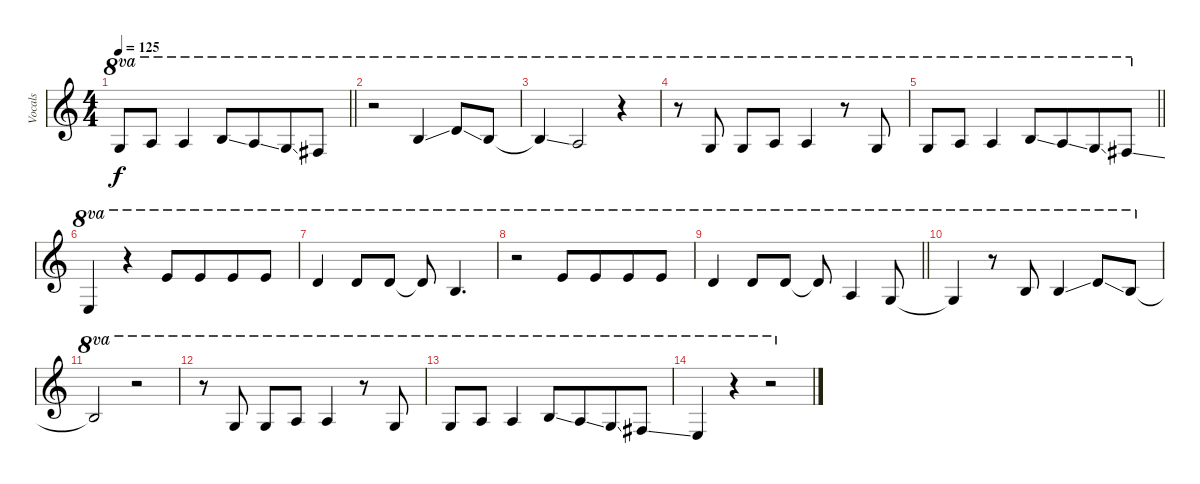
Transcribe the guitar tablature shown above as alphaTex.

\track ("Vocals" "Vocals") {instrument lead1square}
\staff {score}
\tuning (E4 B3 G3 D3 A2 E2) {hide}
\ts (4 4)
\tempo 125
\clef g2
\barLineRight lightlight
\ks c
3.1.8{ot 8va dy f} 5.1.8{ot 8va} 5.1.4{ot 8va} 7.1{ss}.8{ot 8va} 5.1{ss}.8{ot 8va beam merge} 3.1{ss}.8{ot 8va} 2.1.8{ot 8va} |
r.2{ot 8va} 7.1{ss}.4{ot 8va} 10.1{ss}.8{ot 8va} 7.1.8{ot 8va} |
7.1{ss t}.4{ot 8va} 5.1.2{ot 8va} r.4{ot 8va} |
r.8{ot 8va} 3.1.8{ot 8va} 3.1.8{ot 8va} 5.1.8{ot 8va} 5.1.4{ot 8va} r.8{ot 8va} 3.1.8{ot 8va} |
\barLineRight lightlight
3.1.8{ot 8va} 5.1.8{ot 8va} 5.1.4{ot 8va} 7.1{ss}.8{ot 8va} 5.1{ss}.8{ot 8va beam merge} 3.1{ss}.8{ot 8va} 2.1{ss}.8{ot 8va} |
\section ("" "")
0.1.4{ot 8va} r.4{ot 8va} 12.1.8{ot 8va} 12.1.8{ot 8va beam merge} 12.1.8{ot 8va} 12.1.8{ot 8va} |
10.1.4{ot 8va} 10.1.8{ot 8va} 10.1.8{ot 8va} 10.1{t}.8{ot 8va} 7.1.4{d ot 8va} |
r.2{ot 8va} 12.1.8{ot 8va} 12.1.8{ot 8va beam merge} 12.1.8{ot 8va} 12.1.8{ot 8va} |
\barLineRight lightlight
10.1.4{ot 8va} 10.1.8{ot 8va} 10.1.8{ot 8va} 10.1{t}.8{ot 8va} 5.1.4{ot 8va} 3.1.8{ot 8va} |
3.1{t}.4{ot 8va} r.8{ot 8va} 7.1.8{ot 8va} 7.1{ss}.4{ot 8va} 10.1{ss}.8{ot 8va} 7.1.8{ot 8va} |
7.1{t}.2{ot 8va} r.2{ot 8va} |
r.8{ot 8va} 3.1.8{ot 8va} 3.1.8{ot 8va} 5.1.8{ot 8va} 5.1.4{ot 8va} r.8{ot 8va} 3.1.8{ot 8va} |
3.1.8{ot 8va} 5.1.8{ot 8va} 5.1.4{ot 8va} 7.1{ss}.8{ot 8va} 5.1{ss}.8{ot 8va beam merge} 3.1{ss}.8{ot 8va} 2.1{ss}.8{ot 8va} |
0.1.4{ot 8va} r.4{ot 8va} r.2{ot 8va}
